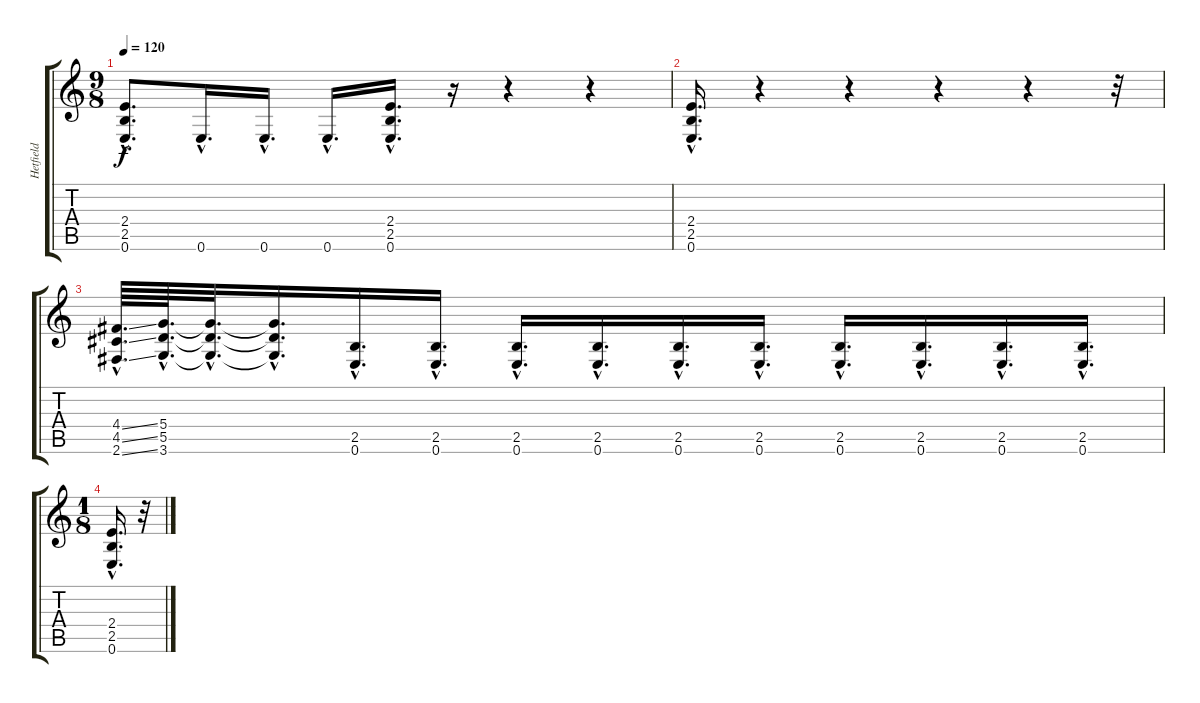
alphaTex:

\track ("Hetfield" "Hetfield") {instrument distortionguitar}
\staff {score tabs}
\tuning (E4 B3 G3 D3 A2 E2) {hide}
\ts (9 8)
\tempo 120
\clef g2
\ks c
(2.4{hac} 2.5{hac} 0.6{hac}).8{d dy f} 0.6{hac}.16{d} 0.6{hac}.16{d} 0.6{hac}.16{d} (2.4{hac} 2.5{hac} 0.6{hac}).16{d} r.16 r.4 r.4 |
(2.4{hac} 2.5{hac} 0.6{hac}).16{d} r.4 r.4 r.4 r.4 r.32 |
(4.4{ss hac} 4.5{ss hac} 2.6{ss hac}).64{d} (5.4{hac} 5.5{hac} 3.6{hac}).64{d} (5.4{hac t} 5.5{hac t} 3.6{hac t}).32{d} (5.4{hac t} 5.5{hac t} 3.6{hac t}).16{d} (2.5{hac} 0.6{hac}).16{d} (2.5{hac} 0.6{hac}).16{d} (2.5{hac} 0.6{hac}).16{d} (2.5{hac} 0.6{hac}).16{d} (2.5{hac} 0.6{hac}).16{d} (2.5{hac} 0.6{hac}).16{d} (2.5{hac} 0.6{hac}).16{d} (2.5{hac} 0.6{hac}).16{d} (2.5{hac} 0.6{hac}).16{d} (2.5{hac} 0.6{hac}).16{d} |
\ts (1 8)
(2.4{hac} 2.5{hac} 0.6{hac}).16{d} r.32
